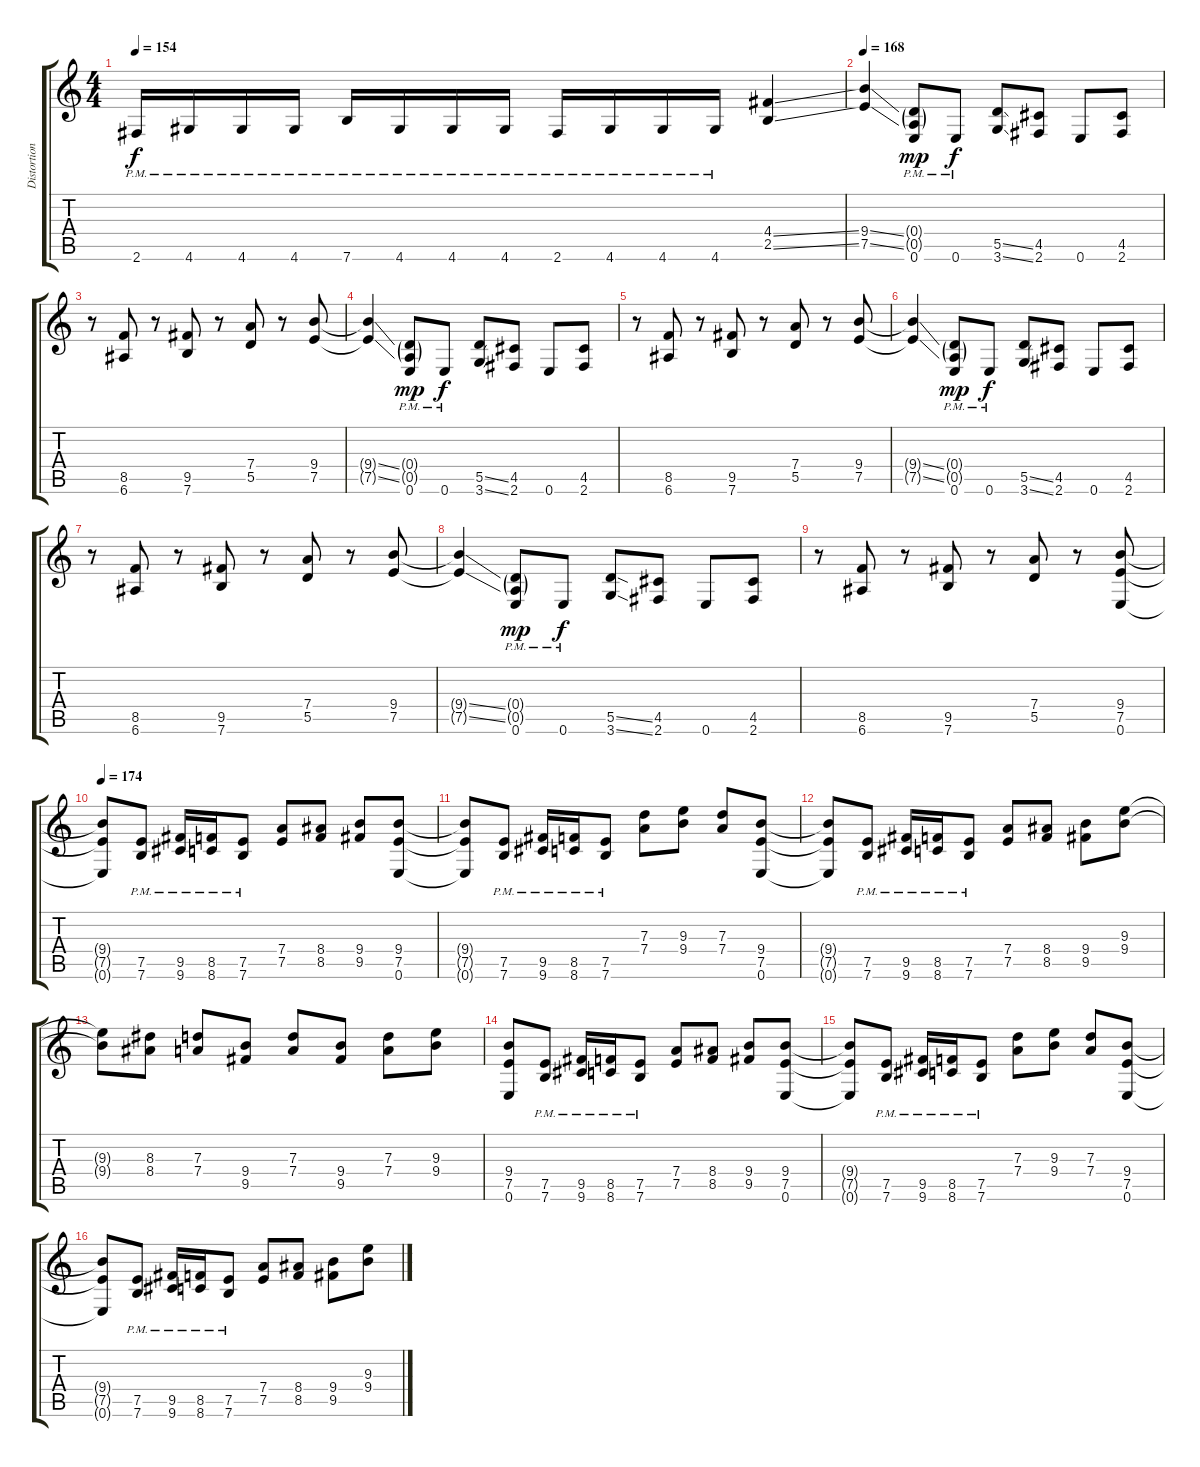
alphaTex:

\track ("Distortion Guitar (Poland)" "Distortion") {instrument distortionguitar}
\staff {score tabs}
\tuning (E4 B3 G3 D3 A2 E2) {hide}
\ts (4 4)
\tempo 154
\clef g2
\ks c
2.6{pm}.16{dy f} 4.6{pm}.16 4.6{pm}.16 4.6{pm}.16 7.6{pm}.16 4.6{pm}.16 4.6{pm}.16 4.6{pm}.16 2.6{pm}.16 4.6{pm}.16 4.6{pm}.16 4.6{pm}.16 (4.4{ss} 2.5{ss}).4 |
\tempo 168
(9.4{ss} 7.5{ss}).4 (0.4{g pm} 0.5{g pm} 0.6{pm}).8{dy mp} 0.6{pm}.8{dy f} (5.5{ss} 3.6{ss}).8 (4.5 2.6).8 0.6.8 (4.5 2.6).8 |
r.8 (8.5 6.6).8 r.8 (9.5 7.6).8 r.8 (7.4 5.5).8 r.8 (9.4 7.5).8 |
(9.4{ss t} 7.5{ss t}).4 (0.4{g pm} 0.5{g pm} 0.6{pm}).8{dy mp} 0.6{pm}.8{dy f} (5.5{ss} 3.6{ss}).8 (4.5 2.6).8 0.6.8 (4.5 2.6).8 |
r.8 (8.5 6.6).8 r.8 (9.5 7.6).8 r.8 (7.4 5.5).8 r.8 (9.4 7.5).8 |
(9.4{ss t} 7.5{ss t}).4 (0.4{g pm} 0.5{g pm} 0.6{pm}).8{dy mp} 0.6{pm}.8{dy f} (5.5{ss} 3.6{ss}).8 (4.5 2.6).8 0.6.8 (4.5 2.6).8 |
r.8 (8.5 6.6).8 r.8 (9.5 7.6).8 r.8 (7.4 5.5).8 r.8 (9.4 7.5).8 |
(9.4{ss t} 7.5{ss t}).4 (0.4{g pm} 0.5{g pm} 0.6{pm}).8{dy mp} 0.6{pm}.8{dy f} (5.5{ss} 3.6{ss}).8 (4.5 2.6).8 0.6.8 (4.5 2.6).8 |
r.8 (8.5 6.6).8 r.8 (9.5 7.6).8 r.8 (7.4 5.5).8 r.8 (9.4 7.5 0.6).8 |
\tempo 174
(9.4{t} 7.5{t} 0.6{t}).8 (7.5{pm} 7.6{pm}).8 (9.5{pm} 9.6{pm}).16 (8.5{pm} 8.6{pm}).16 (7.5{pm} 7.6{pm}).8 (7.4 7.5).8 (8.4 8.5).8 (9.4 9.5).8 (9.4 7.5 0.6).8 |
(9.4{t} 7.5{t} 0.6{t}).8 (7.5{pm} 7.6{pm}).8 (9.5{pm} 9.6{pm}).16 (8.5{pm} 8.6{pm}).16 (7.5{pm} 7.6{pm}).8 (7.3 7.4).8 (9.3 9.4).8 (7.3 7.4).8 (9.4 7.5 0.6).8 |
(9.4{t} 7.5{t} 0.6{t}).8 (7.5{pm} 7.6{pm}).8 (9.5{pm} 9.6{pm}).16 (8.5{pm} 8.6{pm}).16 (7.5{pm} 7.6{pm}).8 (7.4 7.5).8 (8.4 8.5).8 (9.4 9.5).8 (9.3 9.4).8 |
(9.3{t} 9.4{t}).8 (8.3 8.4).8 (7.3 7.4).8 (9.4 9.5).8 (7.3 7.4).8 (9.4 9.5).8 (7.3 7.4).8 (9.3 9.4).8 |
(9.4 7.5 0.6).8 (7.5{pm} 7.6{pm}).8 (9.5{pm} 9.6{pm}).16 (8.5{pm} 8.6{pm}).16 (7.5{pm} 7.6{pm}).8 (7.4 7.5).8 (8.4 8.5).8 (9.4 9.5).8 (9.4 7.5 0.6).8 |
(9.4{t} 7.5{t} 0.6{t}).8 (7.5{pm} 7.6{pm}).8 (9.5{pm} 9.6{pm}).16 (8.5{pm} 8.6{pm}).16 (7.5{pm} 7.6{pm}).8 (7.3 7.4).8 (9.3 9.4).8 (7.3 7.4).8 (9.4 7.5 0.6).8 |
(9.4{t} 7.5{t} 0.6{t}).8 (7.5{pm} 7.6{pm}).8 (9.5{pm} 9.6{pm}).16 (8.5{pm} 8.6{pm}).16 (7.5{pm} 7.6{pm}).8 (7.4 7.5).8 (8.4 8.5).8 (9.4 9.5).8 (9.3 9.4).8
